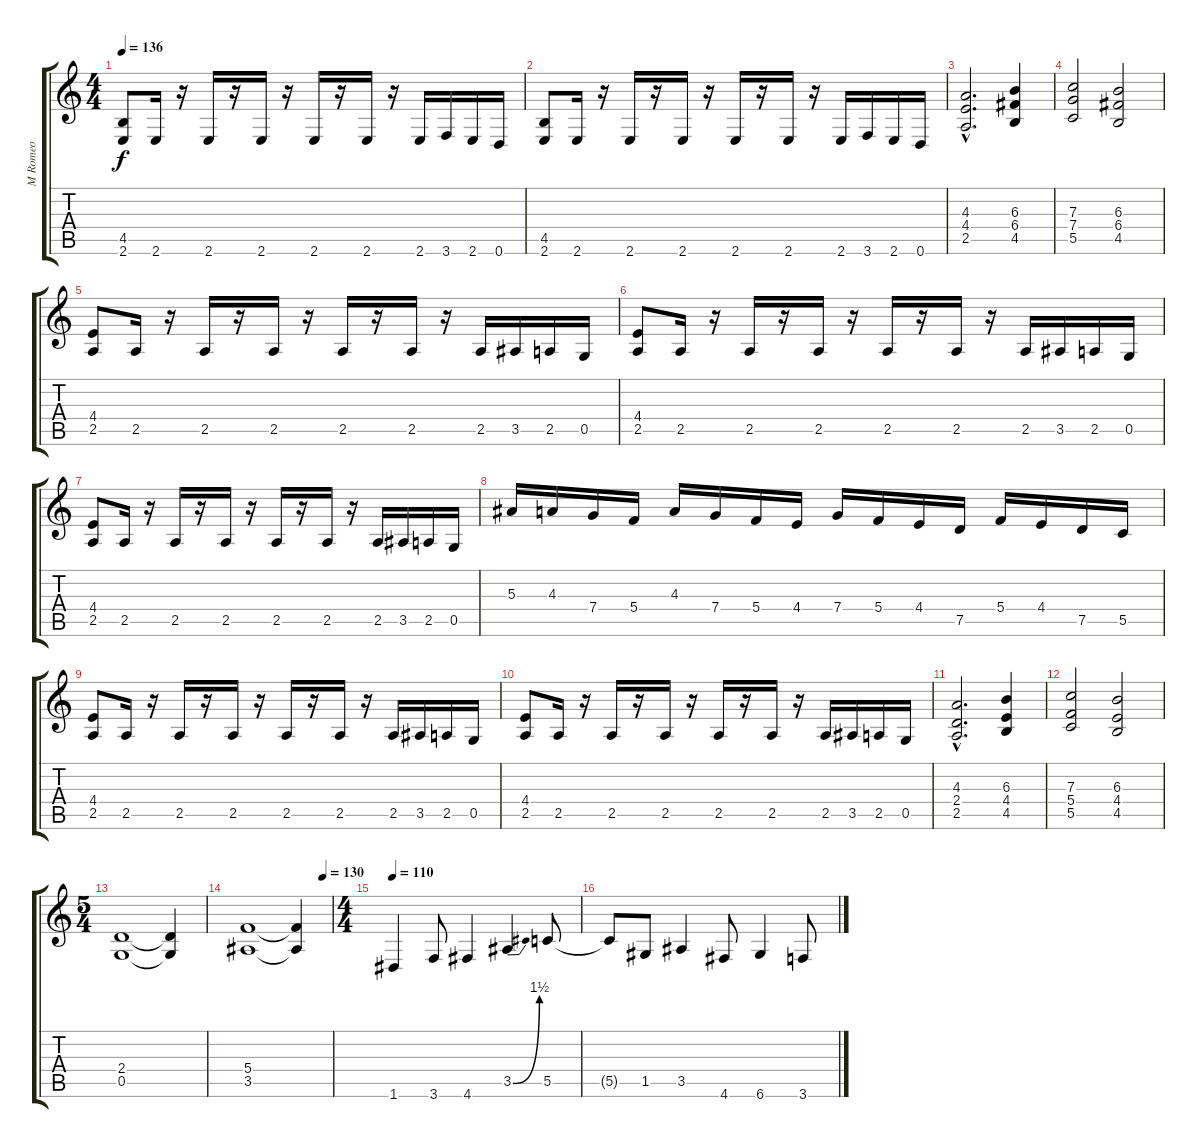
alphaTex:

\track ("M Romeo" "M Romeo") {instrument overdrivenguitar}
\staff {score tabs}
\tuning (D4 A3 F3 C3 G2 D2) {hide}
\ts (4 4)
\tempo 136
\clef g2
\ks c
(4.5 2.6).8{dy f} 2.6.16 r.16 2.6.16 r.16 2.6.16 r.16 2.6.16 r.16 2.6.16 r.16 2.6.16 3.6.16 2.6.16 0.6.16 |
(4.5 2.6).8 2.6.16 r.16 2.6.16 r.16 2.6.16 r.16 2.6.16 r.16 2.6.16 r.16 2.6.16 3.6.16 2.6.16 0.6.16 |
(4.3{hac} 4.4{hac} 2.5{hac}).2{d} (6.3 6.4 4.5).4 |
(7.3 7.4 5.5).2 (6.3 6.4 4.5).2 |
(4.4 2.5).8 2.5.16 r.16 2.5.16 r.16 2.5.16 r.16 2.5.16 r.16 2.5.16 r.16 2.5.16 3.5.16 2.5.16 0.5.16 |
(4.4 2.5).8 2.5.16 r.16 2.5.16 r.16 2.5.16 r.16 2.5.16 r.16 2.5.16 r.16 2.5.16 3.5.16 2.5.16 0.5.16 |
(4.4 2.5).8 2.5.16 r.16 2.5.16 r.16 2.5.16 r.16 2.5.16 r.16 2.5.16 r.16 2.5.16 3.5.16 2.5.16 0.5.16 |
5.3.16 4.3.16 7.4.16 5.4.16 4.3.16 7.4.16 5.4.16 4.4.16 7.4.16 5.4.16 4.4.16 7.5.16 5.4.16 4.4.16 7.5.16 5.5.16 |
(4.4 2.5).8 2.5.16 r.16 2.5.16 r.16 2.5.16 r.16 2.5.16 r.16 2.5.16 r.16 2.5.16 3.5.16 2.5.16 0.5.16 |
(4.4 2.5).8 2.5.16 r.16 2.5.16 r.16 2.5.16 r.16 2.5.16 r.16 2.5.16 r.16 2.5.16 3.5.16 2.5.16 0.5.16 |
(4.3{hac} 2.4{hac} 2.5{hac}).2{d} (6.3 4.4 4.5).4 |
(7.3 5.4 5.5).2 (6.3 4.4 4.5).2 |
\ts (5 4)
(2.4 0.5).1 (2.4{t} 0.5{t}).4 |
\tempo (130 0.9)
(5.4 3.5).1 (5.4{t} 3.5{t}).4 |
\ts (4 4)
\tempo 110
1.6.4 3.6.8 4.6.4 3.5{be (bend 0 0 60 6)}.4 5.5.8 |
5.5{t}.8 1.5.8 3.5.4 4.6.8 6.6.4 3.6.8
